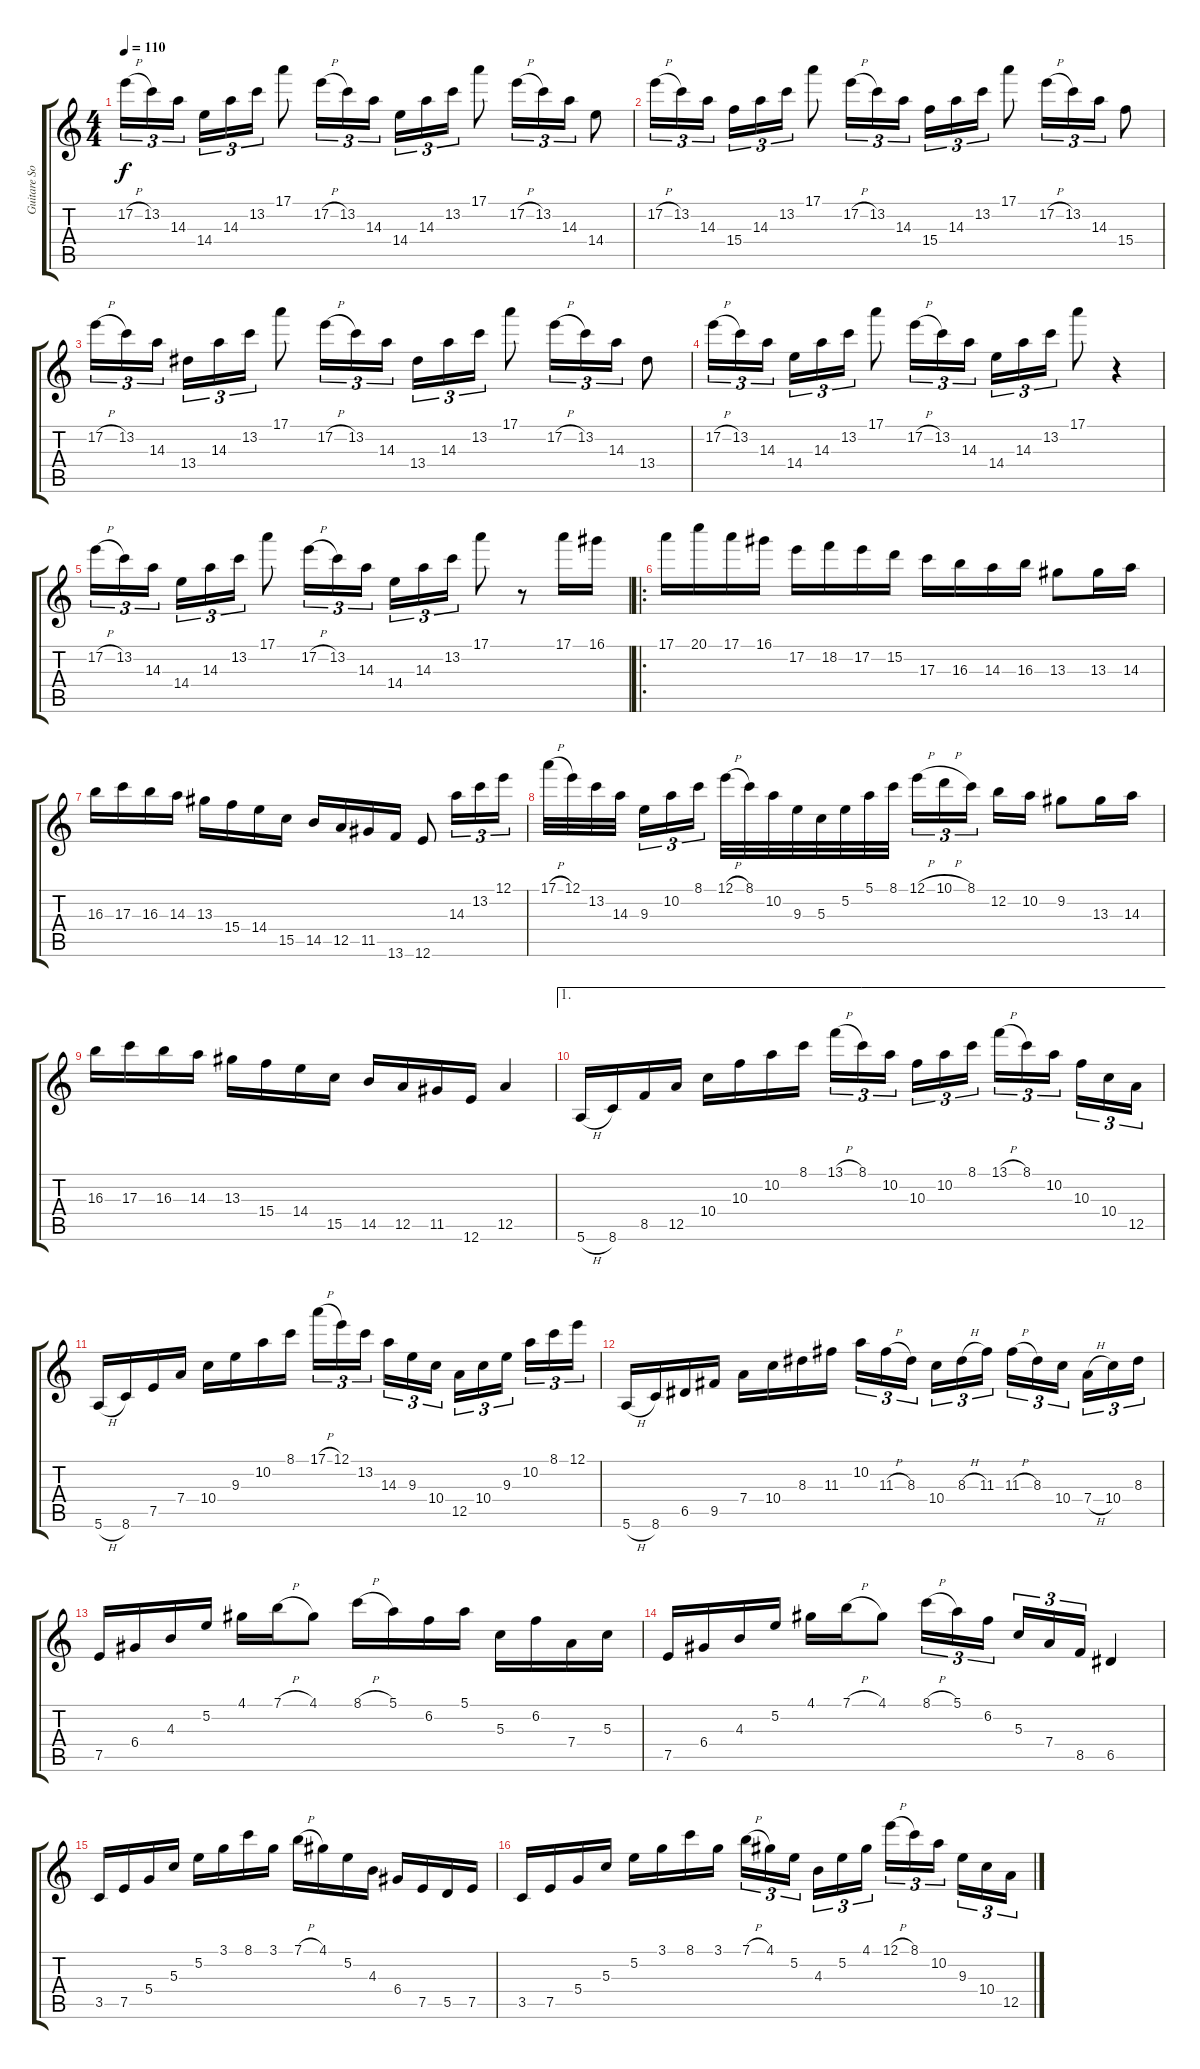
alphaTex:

\track ("Guitare Solo" "Guitare So") {instrument distortionguitar}
\staff {score tabs}
\tuning (E4 B3 G3 D3 A2 E2) {hide}
\ts (4 4)
\tempo 110
\clef g2
\ks c
17.2{h}.16{tu (3 2) dy f instrument distortionguitar} 13.2.16{tu (3 2)} 14.3.16{tu (3 2) beam splitsecondary} 14.4.16{tu (3 2)} 14.3.16{tu (3 2)} 13.2.16{tu (3 2)} 17.1.8 17.2{h}.16{tu (3 2)} 13.2.16{tu (3 2)} 14.3.16{tu (3 2)} 14.4.16{tu (3 2)} 14.3.16{tu (3 2)} 13.2.16{tu (3 2)} 17.1.8 17.2{h}.16{tu (3 2)} 13.2.16{tu (3 2)} 14.3.16{tu (3 2)} 14.4.8 |
17.2{h}.16{tu (3 2)} 13.2.16{tu (3 2)} 14.3.16{tu (3 2) beam splitsecondary} 15.4.16{tu (3 2)} 14.3.16{tu (3 2)} 13.2.16{tu (3 2)} 17.1.8 17.2{h}.16{tu (3 2)} 13.2.16{tu (3 2)} 14.3.16{tu (3 2)} 15.4.16{tu (3 2)} 14.3.16{tu (3 2)} 13.2.16{tu (3 2)} 17.1.8 17.2{h}.16{tu (3 2)} 13.2.16{tu (3 2)} 14.3.16{tu (3 2)} 15.4.8 |
17.2{h}.16{tu (3 2)} 13.2.16{tu (3 2)} 14.3.16{tu (3 2) beam splitsecondary} 13.4.16{tu (3 2)} 14.3.16{tu (3 2)} 13.2.16{tu (3 2)} 17.1.8 17.2{h}.16{tu (3 2)} 13.2.16{tu (3 2)} 14.3.16{tu (3 2)} 13.4.16{tu (3 2)} 14.3.16{tu (3 2)} 13.2.16{tu (3 2)} 17.1.8 17.2{h}.16{tu (3 2)} 13.2.16{tu (3 2)} 14.3.16{tu (3 2)} 13.4.8 |
17.2{h}.16{tu (3 2)} 13.2.16{tu (3 2)} 14.3.16{tu (3 2) beam splitsecondary} 14.4.16{tu (3 2)} 14.3.16{tu (3 2)} 13.2.16{tu (3 2)} 17.1.8 17.2{h}.16{tu (3 2)} 13.2.16{tu (3 2)} 14.3.16{tu (3 2)} 14.4.16{tu (3 2)} 14.3.16{tu (3 2)} 13.2.16{tu (3 2)} 17.1.8 r.4 |
17.2{h}.16{tu (3 2)} 13.2.16{tu (3 2)} 14.3.16{tu (3 2) beam splitsecondary} 14.4.16{tu (3 2)} 14.3.16{tu (3 2)} 13.2.16{tu (3 2)} 17.1.8 17.2{h}.16{tu (3 2)} 13.2.16{tu (3 2)} 14.3.16{tu (3 2)} 14.4.16{tu (3 2)} 14.3.16{tu (3 2)} 13.2.16{tu (3 2)} 17.1.8 r.8 17.1.16 16.1.16 |
\ro
17.1.16 20.1.16 17.1.16 16.1.16 17.2.16 18.2.16 17.2.16 15.2.16 17.3.16 16.3.16 14.3.16 16.3.16 13.3.8 13.3.16 14.3.16 |
16.3.16 17.3.16 16.3.16 14.3.16 13.3.16 15.4.16 14.4.16 15.5.16 14.5.16 12.5.16 11.5.16 13.6.16 12.6.8 14.3.16{tu (3 2)} 13.2.16{tu (3 2)} 12.1.16{tu (3 2)} |
17.1{h}.32 12.1.32 13.2.32 14.3.32{beam splitsecondary} 9.3.16{tu (3 2)} 10.2.16{tu (3 2)} 8.1.16{tu (3 2)} 12.1{h}.32 8.1.32 10.2.32 9.3.32 5.3.32 5.2.32 5.1.32 8.1.32 12.1{h}.16{tu (3 2)} 10.1{h}.16{tu (3 2)} 8.1.16{tu (3 2) beam splitsecondary} 12.2.16 10.2.16 9.2.8 13.3.16 14.3.16 |
16.3.16 17.3.16 16.3.16 14.3.16 13.3.16 15.4.16 14.4.16 15.5.16 14.5.16 12.5.16 11.5.16 12.6.16 12.5.4 |
\ae 1
5.6{h}.16 8.6.16 8.5.16 12.5.16 10.4.16 10.3.16 10.2.16 8.1.16 13.1{h}.16{tu (3 2)} 8.1.16{tu (3 2)} 10.2.16{tu (3 2) beam splitsecondary} 10.3.16{tu (3 2)} 10.2.16{tu (3 2)} 8.1.16{tu (3 2)} 13.1{h}.16{tu (3 2)} 8.1.16{tu (3 2)} 10.2.16{tu (3 2) beam splitsecondary} 10.3.16{tu (3 2)} 10.4.16{tu (3 2)} 12.5.16{tu (3 2)} |
5.6{h}.16 8.6.16 7.5.16 7.4.16 10.4.16 9.3.16 10.2.16 8.1.16 17.1{h}.16{tu (3 2)} 12.1.16{tu (3 2)} 13.2.16{tu (3 2) beam splitsecondary} 14.3.16{tu (3 2)} 9.3.16{tu (3 2)} 10.4.16{tu (3 2)} 12.5.16{tu (3 2)} 10.4.16{tu (3 2)} 9.3.16{tu (3 2) beam splitsecondary} 10.2.16{tu (3 2)} 8.1.16{tu (3 2)} 12.1.16{tu (3 2)} |
5.6{h}.16 8.6.16 6.5.16 9.5.16 7.4.16 10.4.16 8.3.16 11.3.16 10.2.16{tu (3 2)} 11.3{h}.16{tu (3 2)} 8.3.16{tu (3 2) beam splitsecondary} 10.4.16{tu (3 2)} 8.3{h}.16{tu (3 2)} 11.3.16{tu (3 2)} 11.3{h}.16{tu (3 2)} 8.3.16{tu (3 2)} 10.4.16{tu (3 2) beam splitsecondary} 7.4{h}.16{tu (3 2)} 10.4.16{tu (3 2)} 8.3.16{tu (3 2)} |
7.5.16 6.4.16 4.3.16 5.2.16 4.1.16 7.1{h}.16 4.1.8 8.1{h}.16 5.1.16 6.2.16 5.1.16 5.3.16 6.2.16 7.4.16 5.3.16 |
7.5.16 6.4.16 4.3.16 5.2.16 4.1.16 7.1{h}.16 4.1.8 8.1{h}.16{tu (3 2)} 5.1.16{tu (3 2)} 6.2.16{tu (3 2) beam splitsecondary} 5.3.16{tu (3 2)} 7.4.16{tu (3 2)} 8.5.16{tu (3 2)} 6.5.4 |
3.5.16 7.5.16 5.4.16 5.3.16 5.2.16 3.1.16 8.1.16 3.1.16 7.1{h}.16 4.1.16 5.2.16 4.3.16 6.4.16 7.5.16 5.5.16 7.5.16 |
3.5.16 7.5.16 5.4.16 5.3.16 5.2.16 3.1.16 8.1.16 3.1.16 7.1{h}.16{tu (3 2)} 4.1.16{tu (3 2)} 5.2.16{tu (3 2) beam splitsecondary} 4.3.16{tu (3 2)} 5.2.16{tu (3 2)} 4.1.16{tu (3 2)} 12.1{h}.16{tu (3 2)} 8.1.16{tu (3 2)} 10.2.16{tu (3 2) beam splitsecondary} 9.3.16{tu (3 2)} 10.4.16{tu (3 2)} 12.5.16{tu (3 2)}
